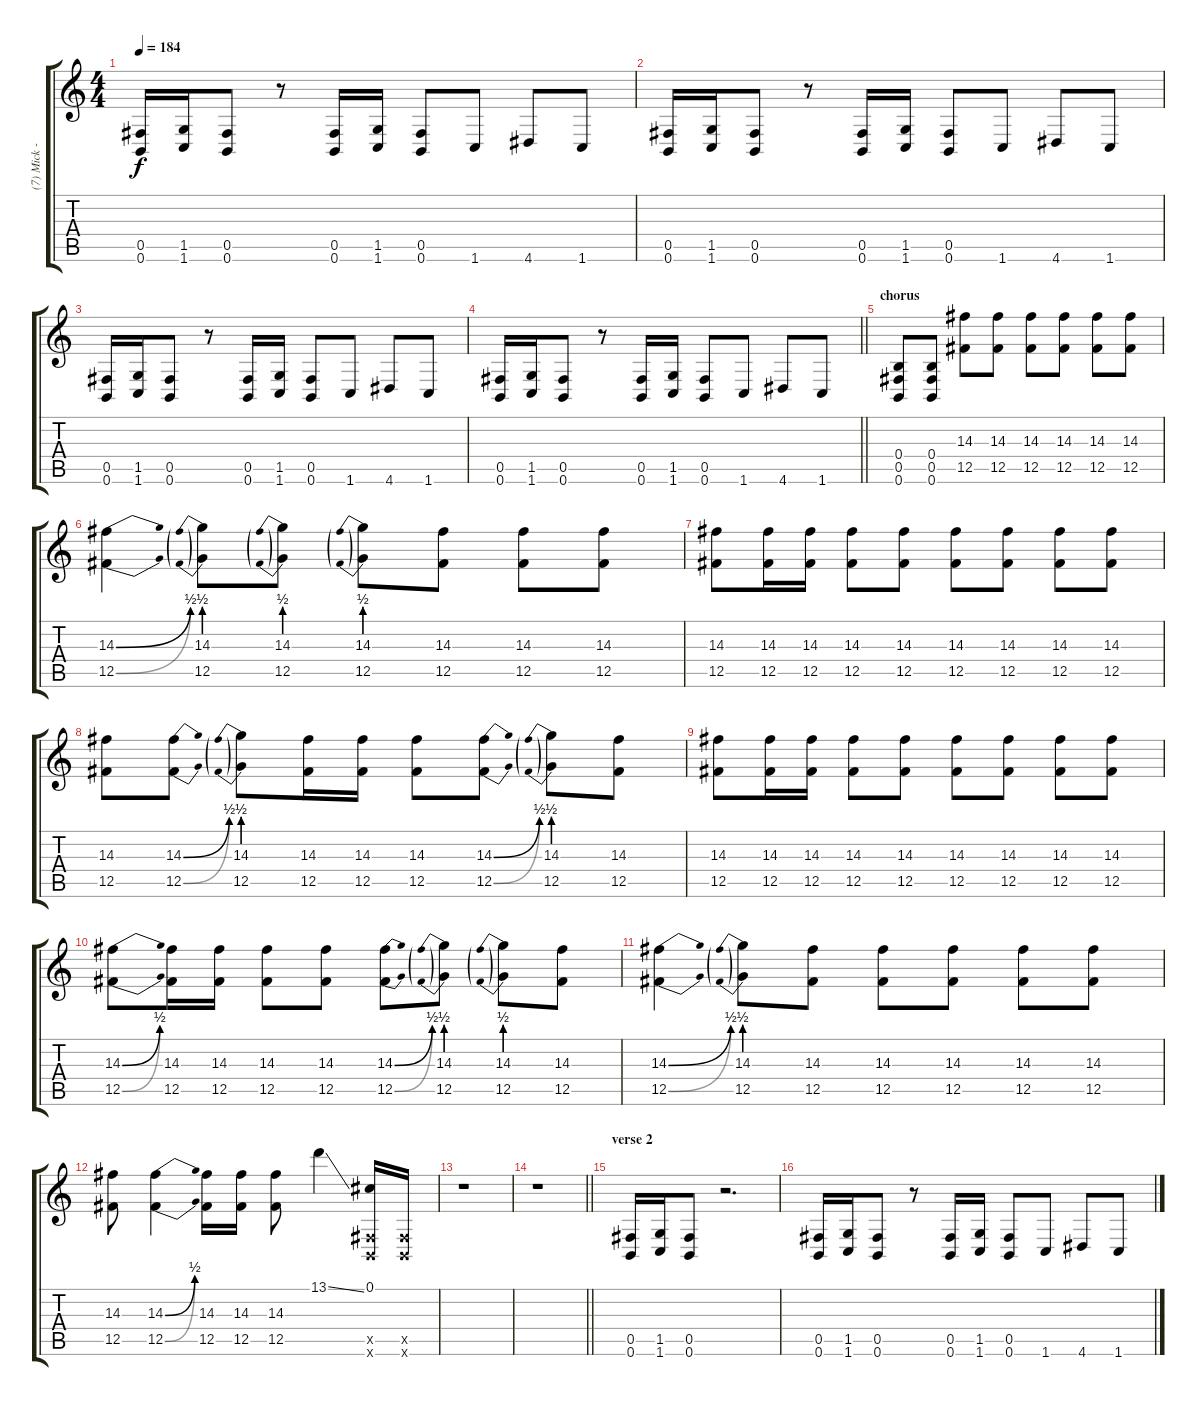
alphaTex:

\track ("(7) Mick - guitar" "(7) Mick -") {instrument distortionguitar}
\staff {score tabs}
\tuning (Db4 Ab3 E3 B2 Gb2 B1) {hide}
\ts (4 4)
\tempo 184
\clef g2
\ks c
(0.5 0.6).16{dy f} (1.5 1.6).16 (0.5 0.6).8 r.8 (0.5 0.6).16 (1.5 1.6).16 (0.5 0.6).8 1.6.8 4.6.8 1.6.8 |
(0.5 0.6).16 (1.5 1.6).16 (0.5 0.6).8 r.8 (0.5 0.6).16 (1.5 1.6).16 (0.5 0.6).8 1.6.8 4.6.8 1.6.8 |
(0.5 0.6).16 (1.5 1.6).16 (0.5 0.6).8 r.8 (0.5 0.6).16 (1.5 1.6).16 (0.5 0.6).8 1.6.8 4.6.8 1.6.8 |
\barLineRight lightlight
(0.5 0.6).16 (1.5 1.6).16 (0.5 0.6).8 r.8 (0.5 0.6).16 (1.5 1.6).16 (0.5 0.6).8 1.6.8 4.6.8 1.6.8 |
\section ("" "chorus")
(0.4 0.5 0.6).8 (0.4 0.5 0.6).8 (14.3 12.5).8 (14.3 12.5).8 (14.3 12.5).8 (14.3 12.5).8 (14.3 12.5).8 (14.3 12.5).8 |
(14.3{be (bend 0 0 60 2)} 12.5{be (bend 0 0 60 2)}).4 (14.3{be (prebend 0 2 60 2)} 12.5{be (prebend 0 2 60 2)}).8 (14.3{be (prebend 0 2 60 2)} 12.5{be (prebend 0 2 60 2)}).8 (14.3{be (prebend 0 2 60 2)} 12.5{be (prebend 0 2 60 2)}).8 (14.3 12.5).8 (14.3 12.5).8 (14.3 12.5).8 |
(14.3 12.5).8 (14.3 12.5).16 (14.3 12.5).16 (14.3 12.5).8 (14.3 12.5).8 (14.3 12.5).8 (14.3 12.5).8 (14.3 12.5).8 (14.3 12.5).8 |
(14.3 12.5).8 (14.3{be (bend 0 0 60 2)} 12.5{be (bend 0 0 60 2)}).8 (14.3{be (prebend 0 2 60 2)} 12.5{be (prebend 0 2 60 2)}).8 (14.3 12.5).16 (14.3 12.5).16 (14.3 12.5).8 (14.3{be (bend 0 0 60 2)} 12.5{be (bend 0 0 60 2)}).8 (14.3{be (prebend 0 2 60 2)} 12.5{be (prebend 0 2 60 2)}).8 (14.3 12.5).8 |
(14.3 12.5).8 (14.3 12.5).16 (14.3 12.5).16 (14.3 12.5).8 (14.3 12.5).8 (14.3 12.5).8 (14.3 12.5).8 (14.3 12.5).8 (14.3 12.5).8 |
(14.3{be (bend 0 0 60 2)} 12.5{be (bend 0 0 60 2)}).8 (14.3 12.5).16 (14.3 12.5).16 (14.3 12.5).8 (14.3 12.5).8 (14.3{be (bend 0 0 60 2)} 12.5{be (bend 0 0 60 2)}).8 (14.3{be (prebend 0 2 60 2)} 12.5{be (prebend 0 2 60 2)}).8 (14.3{be (prebend 0 2 60 2)} 12.5{be (prebend 0 2 60 2)}).8 (14.3 12.5).8 |
(14.3{be (bend 0 0 60 2)} 12.5{be (bend 0 0 60 2)}).4 (14.3{be (prebend 0 2 60 2)} 12.5{be (prebend 0 2 60 2)}).8 (14.3 12.5).8 (14.3 12.5).8 (14.3 12.5).8 (14.3 12.5).8 (14.3 12.5).8 |
(14.3 12.5).8 (14.3{be (bend 0 0 60 2)} 12.5{be (bend 0 0 60 2)}).4 (14.3 12.5).16 (14.3 12.5).16 (14.3 12.5).8 13.1{ss}.4 (0.1 0.5{x} 0.6{x}).16 (0.5{x} 0.6{x}).16 |
r.1 |
\barLineRight lightlight
r.1 |
\section ("" "verse 2")
(0.5 0.6).16 (1.5 1.6).16 (0.5 0.6).8 r.2{d} |
(0.5 0.6).16 (1.5 1.6).16 (0.5 0.6).8 r.8 (0.5 0.6).16 (1.5 1.6).16 (0.5 0.6).8 1.6.8 4.6.8 1.6.8
